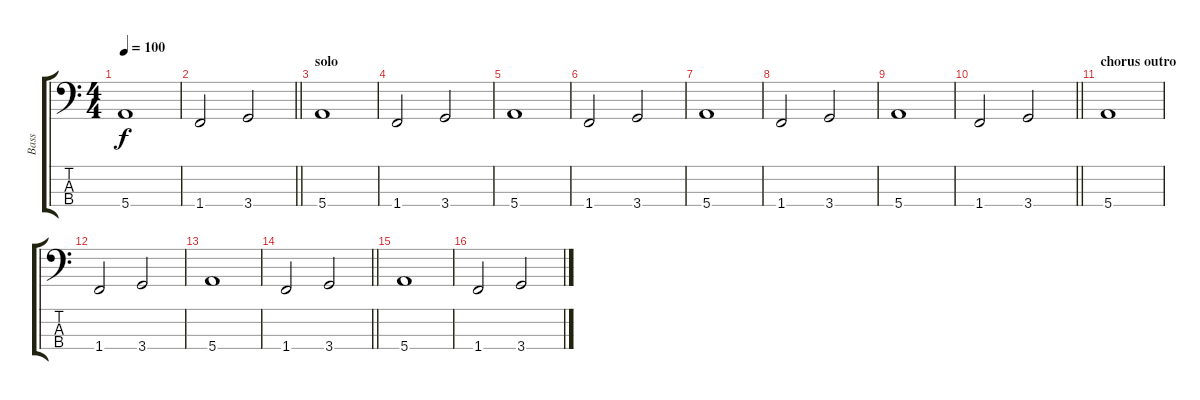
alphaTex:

\track ("Bass" "Bass") {instrument electricbassfinger}
\staff {score tabs}
\tuning (G2 D2 A1 E1) {hide}
\ts (4 4)
\tempo 100
\clef f4
\ks c
5.4.1{dy f} |
\barLineRight lightlight
1.4.2 3.4.2 |
\section ("" "solo")
5.4.1 |
1.4.2 3.4.2 |
5.4.1 |
1.4.2 3.4.2 |
5.4.1 |
1.4.2 3.4.2 |
5.4.1 |
\barLineRight lightlight
1.4.2 3.4.2 |
\section ("" "chorus outro")
5.4.1 |
1.4.2 3.4.2 |
5.4.1 |
\barLineRight lightlight
1.4.2 3.4.2 |
5.4.1 |
1.4.2 3.4.2
